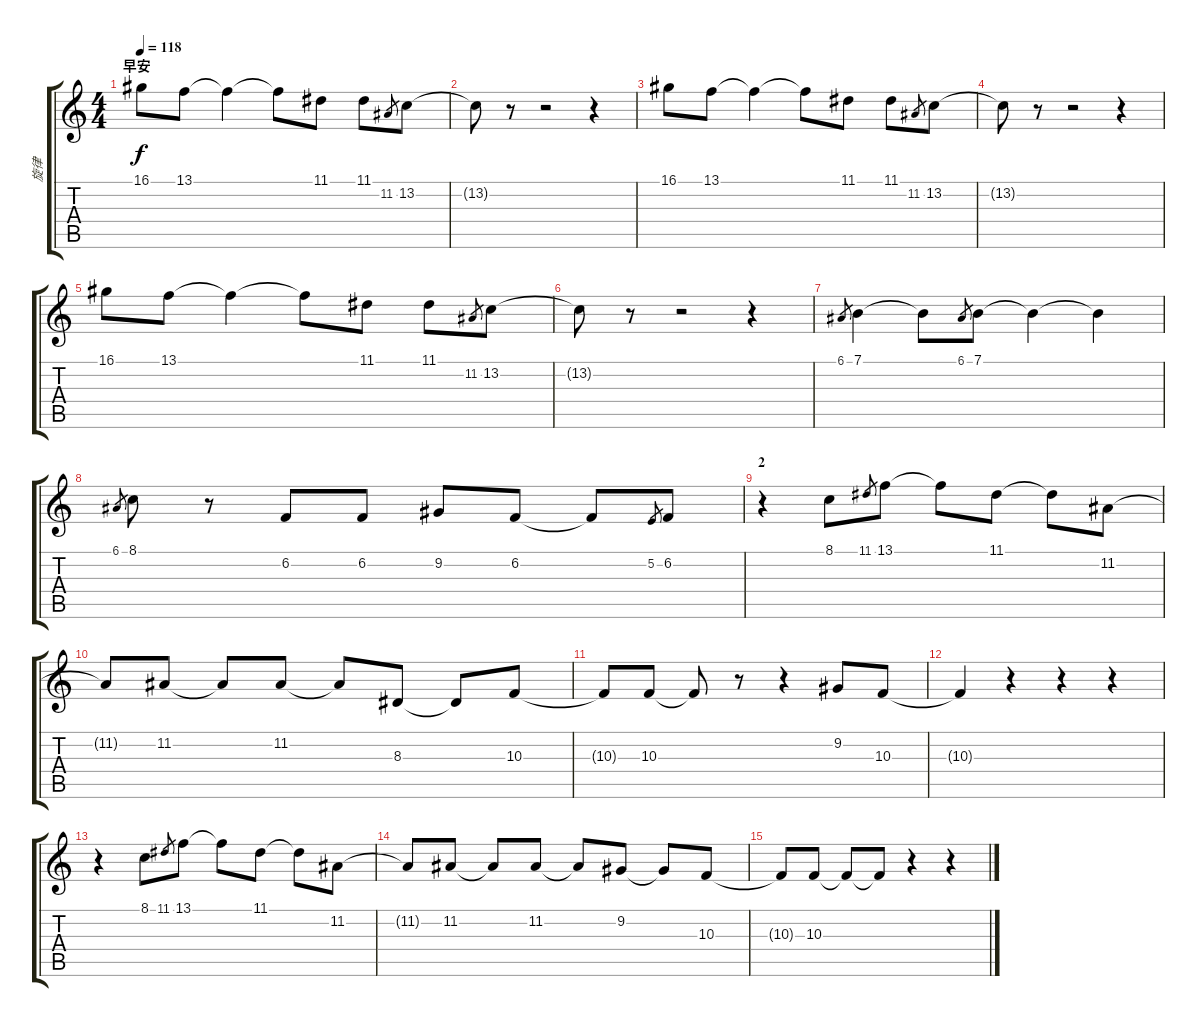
\track ("旋律" "旋律") {instrument sitar}
\staff {score tabs}
\tuning (E4 B3 G3 D3 A2 E2) {hide}
\ts (4 4)
\section ("" "早安")
\tempo 118
\clef g2
\ks c
16.1.8{dy f} 13.1.8 13.1{t}.4 13.1{t}.8 11.1.8 11.1.8 11.2.8{gr} 13.2.8 |
13.2{t}.8 r.8 r.2 r.4 |
16.1.8 13.1.8 13.1{t}.4 13.1{t}.8 11.1.8 11.1.8 11.2.8{gr} 13.2.8 |
13.2{t}.8 r.8 r.2 r.4 |
16.1.8 13.1.8 13.1{t}.4 13.1{t}.8 11.1.8 11.1.8 11.2.8{gr} 13.2.8 |
13.2{t}.8 r.8 r.2 r.4 |
6.1.8{gr} 7.1.4 7.1{t}.8 6.1.8{gr} 7.1.8 7.1{t}.4 7.1{t}.4 |
6.1.8{gr} 8.1.8 r.8 6.2.8 6.2.8 9.2.8 6.2.8 6.2{t}.8 5.2.8{gr} 6.2.8 |
\section ("" "2")
r.4 8.1.8 11.1.8{gr} 13.1.8 13.1{t}.8 11.1.8 11.1{t}.8 11.2.8 |
11.2{t}.8 11.2.8 11.2{t}.8 11.2.8 11.2{t}.8 8.3.8 8.3{t}.8 10.3.8 |
10.3{t}.8 10.3.8 10.3{t}.8 r.8 r.4 9.2.8 10.3.8 |
10.3{t}.4 r.4 r.4 r.4 |
r.4 8.1.8 11.1.8{gr} 13.1.8 13.1{t}.8 11.1.8 11.1{t}.8 11.2.8 |
11.2{t}.8 11.2.8 11.2{t}.8 11.2.8 11.2{t}.8 9.2.8 9.2{t}.8 10.3.8 |
10.3{t}.8 10.3.8 10.3{t}.8 10.3{t}.8 r.4 r.4
